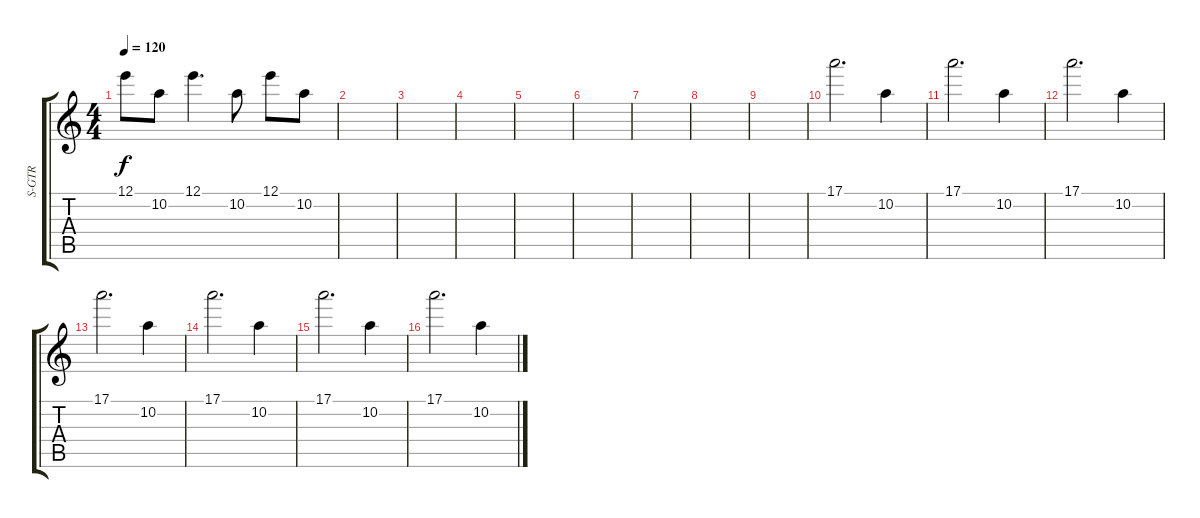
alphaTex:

\track ("S-GTR" "S-GTR") {instrument overdrivenguitar}
\staff {score tabs}
\tuning (E4 B3 G3 D3 A2 E2) {hide}
\ts (4 4)
\tempo 120
\clef g2
\ks c
12.1.8{dy f} 10.2.8 12.1.4{d} 10.2.8 12.1.8 10.2.8 |
|
|
|
|
|
|
|
|
17.1.2{d} 10.2.4 |
17.1.2{d} 10.2.4 |
17.1.2{d} 10.2.4 |
17.1.2{d} 10.2.4 |
17.1.2{d} 10.2.4 |
17.1.2{d} 10.2.4 |
17.1.2{d} 10.2.4
